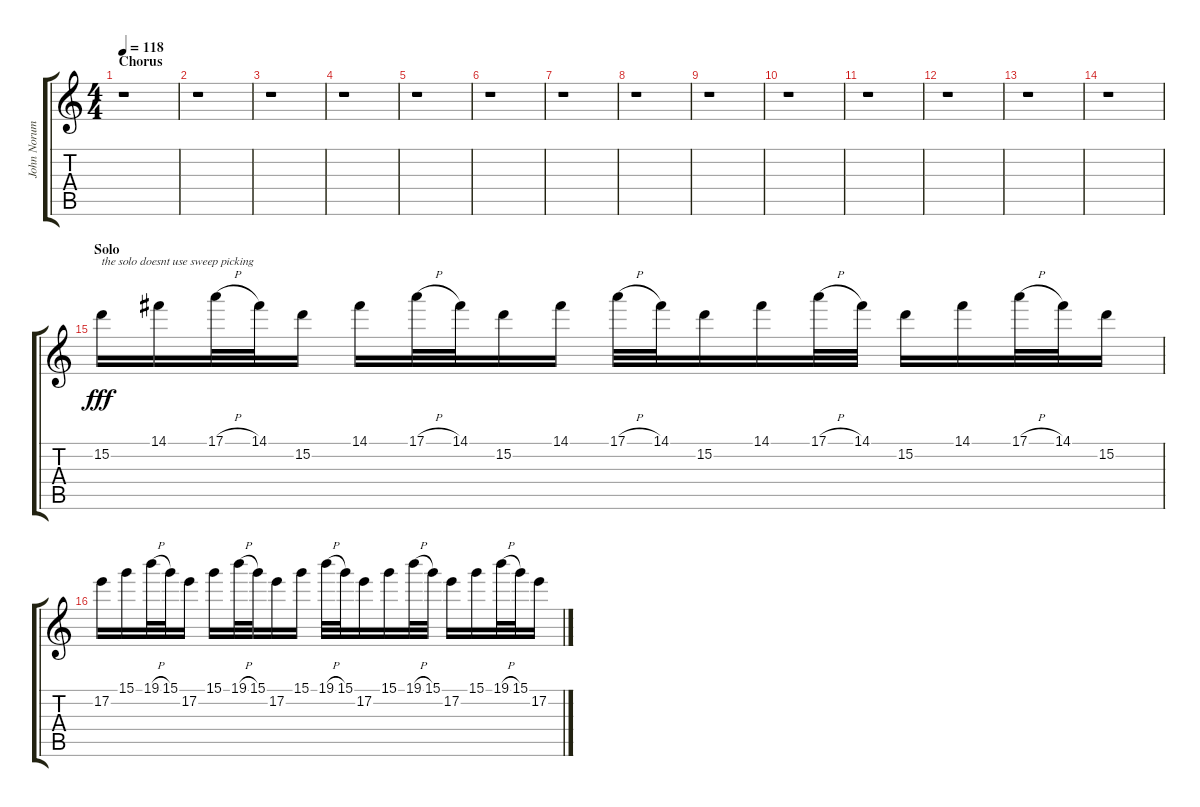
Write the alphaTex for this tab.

\track ("John Norum - 1965 Fender Stratocaster |" "John Norum") {instrument distortionguitar}
\staff {score tabs}
\tuning (E4 B3 G3 D3 A2 E2) {hide}
\ts (4 4)
\section ("" "Chorus")
\tempo 118
\clef g2
\ks c
r.1{dy fff} |
r.1 |
r.1 |
r.1 |
r.1 |
r.1 |
r.1 |
r.1 |
r.1 |
r.1 |
r.1 |
r.1 |
r.1 |
r.1 |
\section ("" "Solo")
15.2.16{txt "the solo doesnt use sweep picking"} 14.1.16 17.1{h}.32 14.1.32 15.2.16 14.1.16 17.1{h}.32 14.1.32 15.2.16 14.1.16 17.1{h}.32 14.1.32 15.2.16 14.1.16 17.1{h}.32 14.1.32 15.2.16 14.1.16 17.1{h}.32 14.1.32 15.2.16 |
17.2.16 15.1.16 19.1{h}.32 15.1.32 17.2.16 15.1.16 19.1{h}.32 15.1.32 17.2.16 15.1.16 19.1{h}.32 15.1.32 17.2.16 15.1.16 19.1{h}.32 15.1.32 17.2.16 15.1.16 19.1{h}.32 15.1.32 17.2.16
